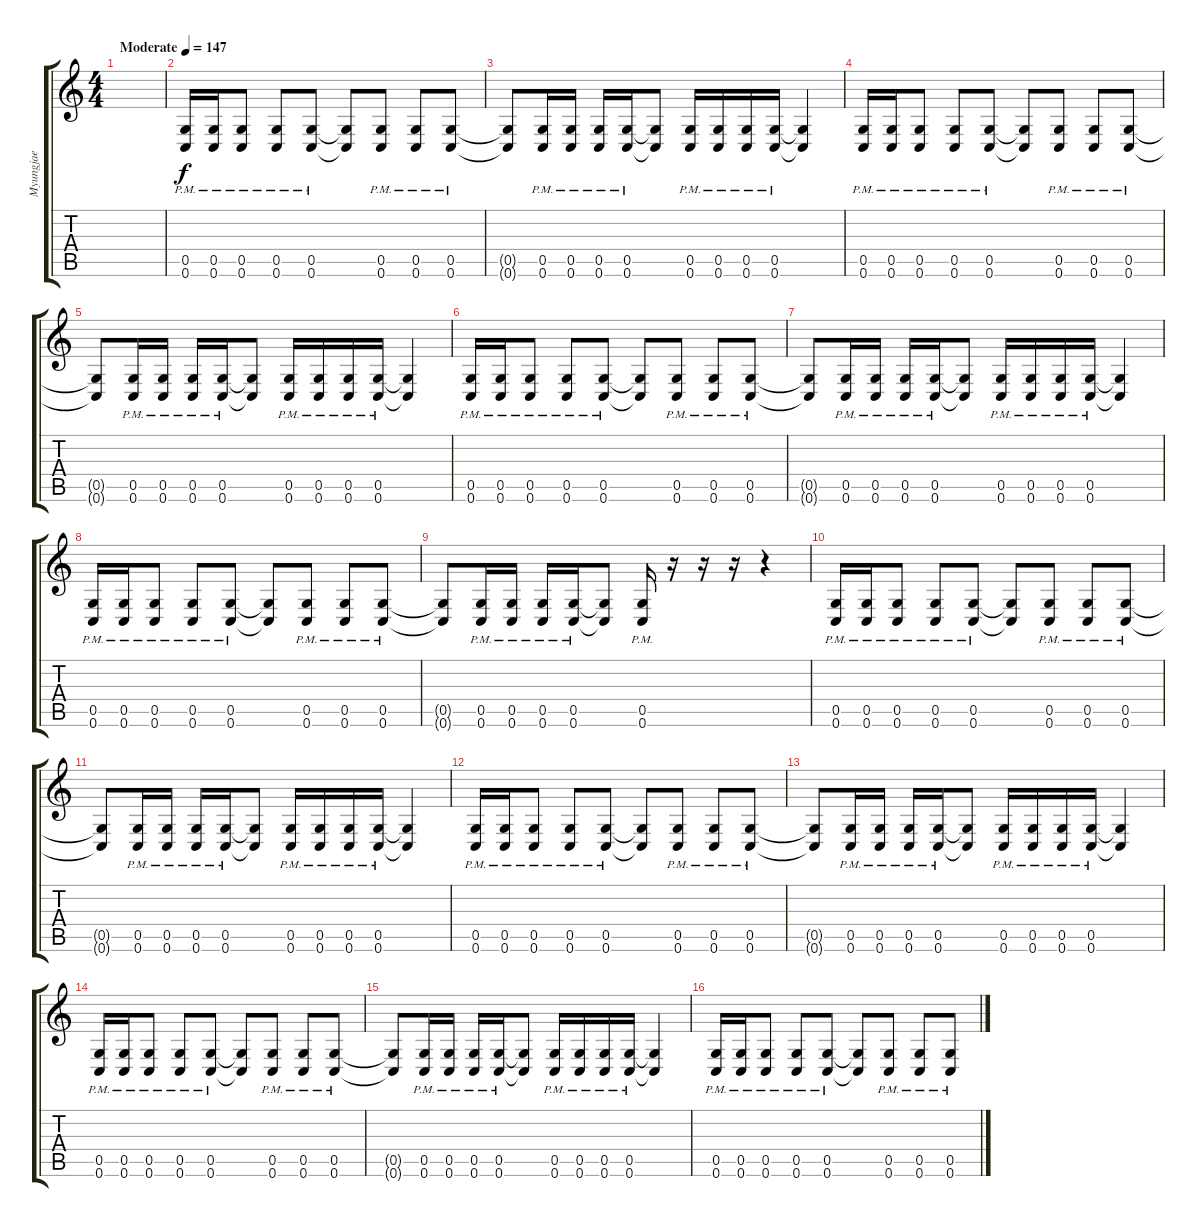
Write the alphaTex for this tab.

\track ("Myungjae" "Myungjae") {instrument distortionguitar}
\staff {score tabs}
\tuning (D4 A3 F3 C3 G2 C2) {hide}
\ts (4 4)
\tempo (147 "Moderate")
\clef g2
\ks c
|
(0.5{pm} 0.6{pm}).16 (0.5{pm} 0.6{pm}).16 (0.5{pm} 0.6{pm}).8 (0.5{pm} 0.6{pm}).8 (0.5{pm} 0.6{pm}).8 (0.5{t} 0.6{t}).8 (0.5{pm} 0.6{pm}).8 (0.5{pm} 0.6{pm}).8 (0.5{pm} 0.6{pm}).8 |
(0.5{t} 0.6{t}).8 (0.5{pm} 0.6{pm}).16 (0.5{pm} 0.6{pm}).16 (0.5{pm} 0.6{pm}).16 (0.5{pm} 0.6{pm}).16 (0.5{t} 0.6{t}).8 (0.5{pm} 0.6{pm}).16 (0.5{pm} 0.6{pm}).16 (0.5{pm} 0.6{pm}).16 (0.5{pm} 0.6{pm}).16 (0.5{t} 0.6{t}).4 |
(0.5{pm} 0.6{pm}).16 (0.5{pm} 0.6{pm}).16 (0.5{pm} 0.6{pm}).8 (0.5{pm} 0.6{pm}).8 (0.5{pm} 0.6{pm}).8 (0.5{t} 0.6{t}).8 (0.5{pm} 0.6{pm}).8 (0.5{pm} 0.6{pm}).8 (0.5{pm} 0.6{pm}).8 |
(0.5{t} 0.6{t}).8 (0.5{pm} 0.6{pm}).16 (0.5{pm} 0.6{pm}).16 (0.5{pm} 0.6{pm}).16 (0.5{pm} 0.6{pm}).16 (0.5{t} 0.6{t}).8 (0.5{pm} 0.6{pm}).16 (0.5{pm} 0.6{pm}).16 (0.5{pm} 0.6{pm}).16 (0.5{pm} 0.6{pm}).16 (0.5{t} 0.6{t}).4 |
(0.5{pm} 0.6{pm}).16 (0.5{pm} 0.6{pm}).16 (0.5{pm} 0.6{pm}).8 (0.5{pm} 0.6{pm}).8 (0.5{pm} 0.6{pm}).8 (0.5{t} 0.6{t}).8 (0.5{pm} 0.6{pm}).8 (0.5{pm} 0.6{pm}).8 (0.5{pm} 0.6{pm}).8 |
(0.5{t} 0.6{t}).8 (0.5{pm} 0.6{pm}).16 (0.5{pm} 0.6{pm}).16 (0.5{pm} 0.6{pm}).16 (0.5{pm} 0.6{pm}).16 (0.5{t} 0.6{t}).8 (0.5{pm} 0.6{pm}).16 (0.5{pm} 0.6{pm}).16 (0.5{pm} 0.6{pm}).16 (0.5{pm} 0.6{pm}).16 (0.5{t} 0.6{t}).4 |
(0.5{pm} 0.6{pm}).16 (0.5{pm} 0.6{pm}).16 (0.5{pm} 0.6{pm}).8 (0.5{pm} 0.6{pm}).8 (0.5{pm} 0.6{pm}).8 (0.5{t} 0.6{t}).8 (0.5{pm} 0.6{pm}).8 (0.5{pm} 0.6{pm}).8 (0.5{pm} 0.6{pm}).8 |
(0.5{t} 0.6{t}).8 (0.5{pm} 0.6{pm}).16 (0.5{pm} 0.6{pm}).16 (0.5{pm} 0.6{pm}).16 (0.5{pm} 0.6{pm}).16 (0.5{t} 0.6{t}).8 (0.5{pm} 0.6{pm}).16 r.16 r.16 r.16 r.4 |
(0.5{pm} 0.6{pm}).16 (0.5{pm} 0.6{pm}).16 (0.5{pm} 0.6{pm}).8 (0.5{pm} 0.6{pm}).8 (0.5{pm} 0.6{pm}).8 (0.5{t} 0.6{t}).8 (0.5{pm} 0.6{pm}).8 (0.5{pm} 0.6{pm}).8 (0.5{pm} 0.6{pm}).8 |
(0.5{t} 0.6{t}).8 (0.5{pm} 0.6{pm}).16 (0.5{pm} 0.6{pm}).16 (0.5{pm} 0.6{pm}).16 (0.5{pm} 0.6{pm}).16 (0.5{t} 0.6{t}).8 (0.5{pm} 0.6{pm}).16 (0.5{pm} 0.6{pm}).16 (0.5{pm} 0.6{pm}).16 (0.5{pm} 0.6{pm}).16 (0.5{t} 0.6{t}).4 |
(0.5{pm} 0.6{pm}).16 (0.5{pm} 0.6{pm}).16 (0.5{pm} 0.6{pm}).8 (0.5{pm} 0.6{pm}).8 (0.5{pm} 0.6{pm}).8 (0.5{t} 0.6{t}).8 (0.5{pm} 0.6{pm}).8 (0.5{pm} 0.6{pm}).8 (0.5{pm} 0.6{pm}).8 |
(0.5{t} 0.6{t}).8 (0.5{pm} 0.6{pm}).16 (0.5{pm} 0.6{pm}).16 (0.5{pm} 0.6{pm}).16 (0.5{pm} 0.6{pm}).16 (0.5{t} 0.6{t}).8 (0.5{pm} 0.6{pm}).16 (0.5{pm} 0.6{pm}).16 (0.5{pm} 0.6{pm}).16 (0.5{pm} 0.6{pm}).16 (0.5{t} 0.6{t}).4 |
(0.5{pm} 0.6{pm}).16 (0.5{pm} 0.6{pm}).16 (0.5{pm} 0.6{pm}).8 (0.5{pm} 0.6{pm}).8 (0.5{pm} 0.6{pm}).8 (0.5{t} 0.6{t}).8 (0.5{pm} 0.6{pm}).8 (0.5{pm} 0.6{pm}).8 (0.5{pm} 0.6{pm}).8 |
(0.5{t} 0.6{t}).8 (0.5{pm} 0.6{pm}).16 (0.5{pm} 0.6{pm}).16 (0.5{pm} 0.6{pm}).16 (0.5{pm} 0.6{pm}).16 (0.5{t} 0.6{t}).8 (0.5{pm} 0.6{pm}).16 (0.5{pm} 0.6{pm}).16 (0.5{pm} 0.6{pm}).16 (0.5{pm} 0.6{pm}).16 (0.5{t} 0.6{t}).4 |
(0.5{pm} 0.6{pm}).16 (0.5{pm} 0.6{pm}).16 (0.5{pm} 0.6{pm}).8 (0.5{pm} 0.6{pm}).8 (0.5{pm} 0.6{pm}).8 (0.5{t} 0.6{t}).8 (0.5{pm} 0.6{pm}).8 (0.5{pm} 0.6{pm}).8 (0.5{pm} 0.6{pm}).8
